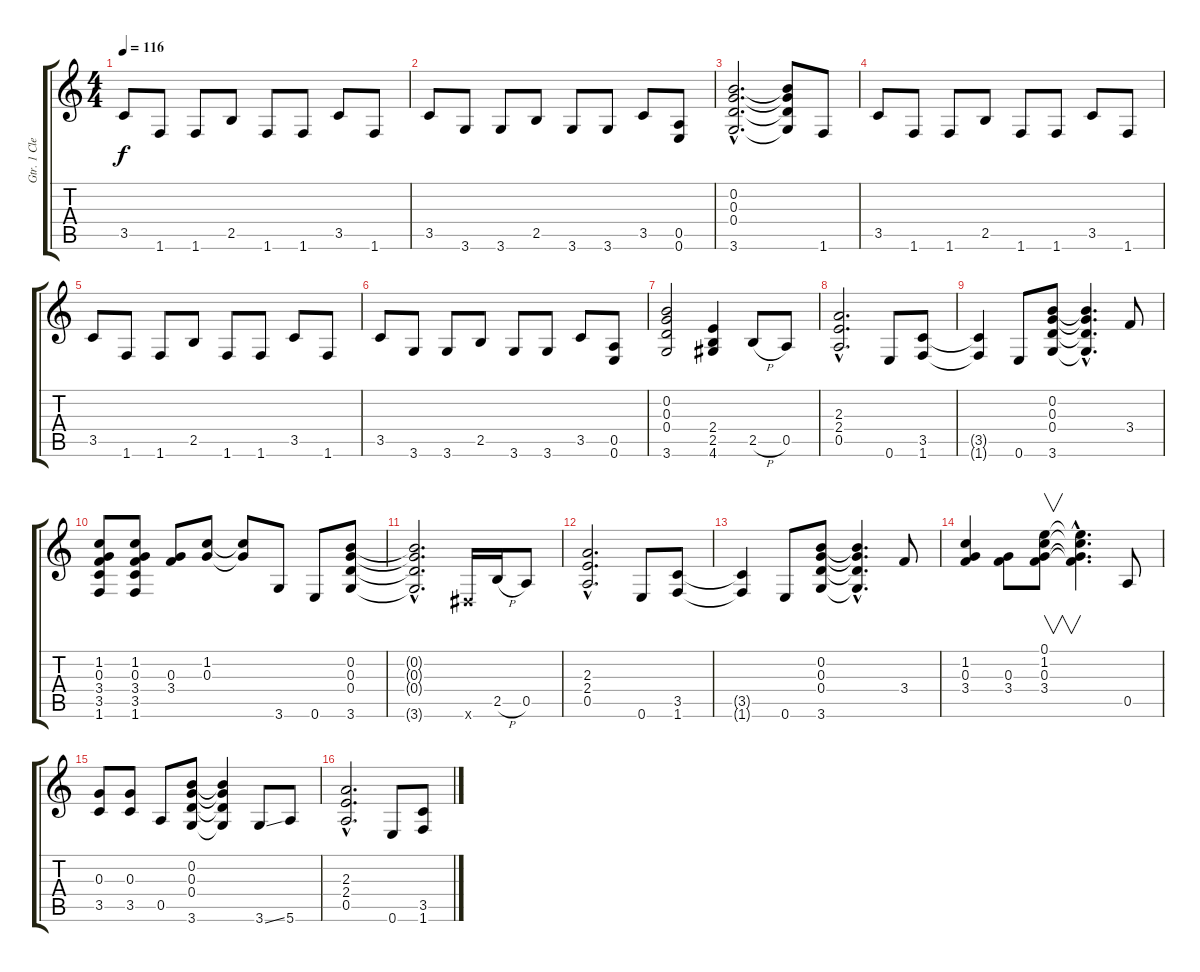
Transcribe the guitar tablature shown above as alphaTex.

\track ("Gtr. 1 Clean" "Gtr. 1 Cle") {instrument acousticguitarsteel}
\staff {score tabs}
\tuning (E4 B3 G3 D3 A2 E2) {hide}
\ts (4 4)
\tempo 116
\clef g2
\ks c
3.5.8{dy f} 1.6.8 1.6.8 2.5.8 1.6.8 1.6.8 3.5.8 1.6.8 |
3.5.8 3.6.8 3.6.8 2.5.8 3.6.8 3.6.8 3.5.8 (0.5 0.6).8 |
(0.2{hac} 0.3{hac} 0.4{hac} 3.6{hac}).2{d} (0.2{t} 0.3{t} 0.4{t} 3.6{t}).8 1.6.8 |
3.5.8 1.6.8 1.6.8 2.5.8 1.6.8 1.6.8 3.5.8 1.6.8 |
3.5.8 1.6.8 1.6.8 2.5.8 1.6.8 1.6.8 3.5.8 1.6.8 |
3.5.8 3.6.8 3.6.8 2.5.8 3.6.8 3.6.8 3.5.8 (0.5 0.6).8 |
(0.2 0.3 0.4 3.6).2 (2.4 2.5 4.6).4 2.5{h}.8 0.5.8 |
(2.3{hac} 2.4{hac} 0.5{hac}).2{d} 0.6.8 (3.5 1.6).8 |
(3.5{t} 1.6{t}).4 0.6.8 (0.2 0.3 0.4 3.6).8 (0.2{hac t} 0.3{hac t} 0.4{hac t} 3.6{hac t}).4{d} 3.4.8 |
(1.2 0.3 3.4 3.5 1.6).8 (1.2 0.3 3.4 3.5 1.6).8 (0.3 3.4).8 (1.2 0.3).8 (1.2{t} 0.3{t}).8 3.6.8 0.6.8 (0.2 0.3 0.4 3.6).8 |
(0.2{hac t} 0.3{hac t} 0.4{hac t} 3.6{hac t}).2{d} -1.6{x}.16 2.5{h}.16 0.5.8 |
(2.3{hac} 2.4{hac} 0.5{hac}).2{d} 0.6.8 (3.5 1.6).8 |
(3.5{t} 1.6{t}).4 0.6.8 (0.2 0.3 0.4 3.6).8 (0.2{hac t} 0.3{hac t} 0.4{hac t} 3.6{hac t}).4{d} 3.4.8 |
(1.2 0.3 3.4).4 (0.3 3.4).8 (0.1 1.2 0.3 3.4).8{v} (0.1{hac t} 1.2{hac t} 0.3{hac t} 3.4{hac t}).4{d} 0.5.8 |
(0.3 3.5).8 (0.3 3.5).8 0.5.8 (0.2 0.3 0.4 3.6).8 (0.2{t} 0.3{t} 0.4{t} 3.6{t}).4 3.6{ss}.8 5.6.8 |
(2.3{hac} 2.4{hac} 0.5{hac}).2{d} 0.6.8 (3.5 1.6).8
